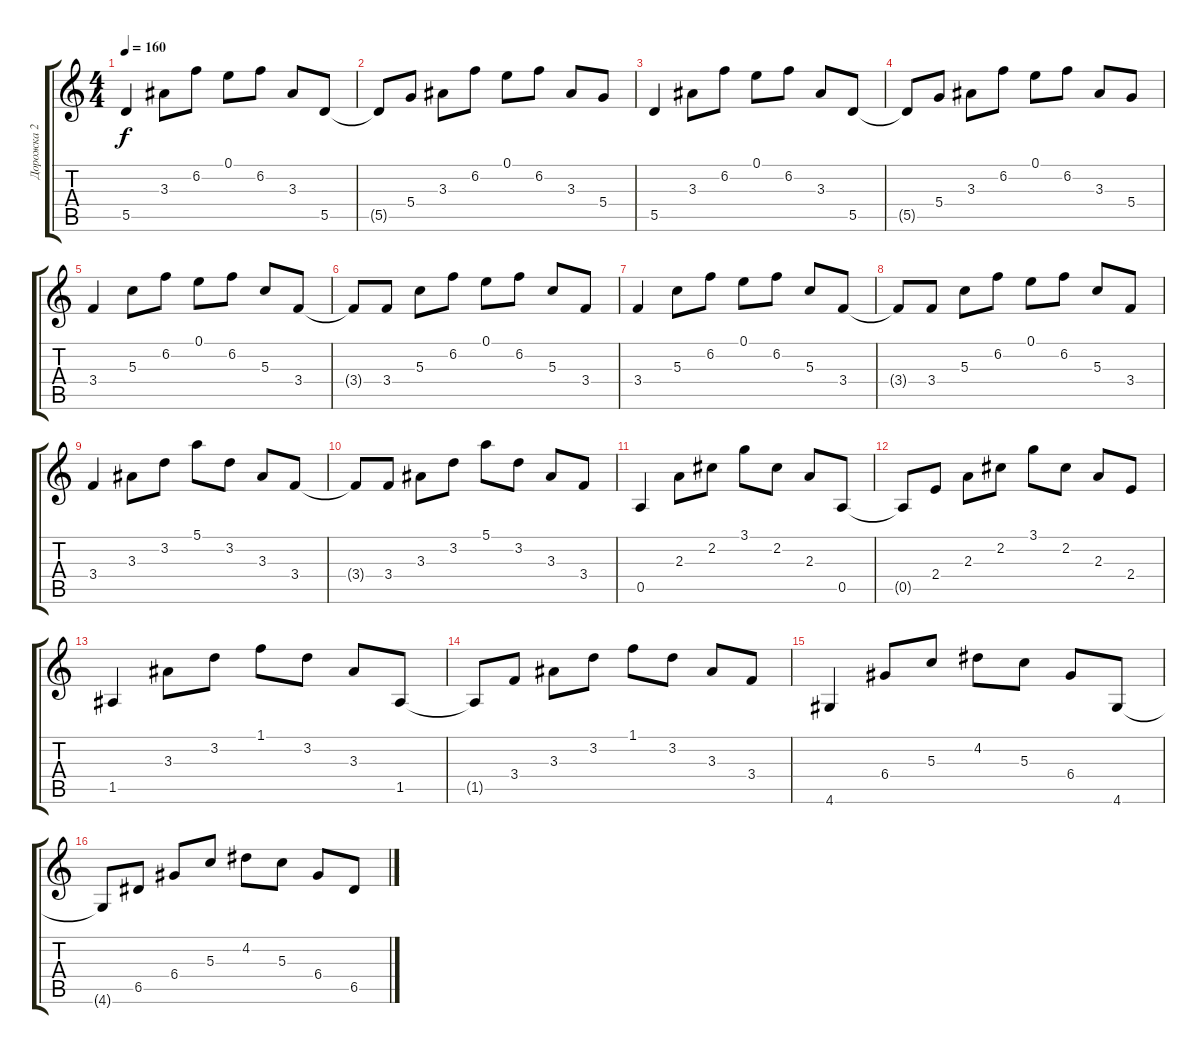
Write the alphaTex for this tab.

\track ("Дорожка 2" "Дорожка 2") {instrument acousticguitarnylon}
\staff {score tabs}
\tuning (E4 B3 G3 D3 A2 E2) {hide}
\ts (4 4)
\tempo 160
\clef g2
\ks c
5.5.4{dy f} 3.3.8 6.2.8 0.1.8 6.2.8 3.3.8 5.5.8 |
5.5{t}.8 5.4.8 3.3.8 6.2.8 0.1.8 6.2.8 3.3.8 5.4.8 |
5.5.4 3.3.8 6.2.8 0.1.8 6.2.8 3.3.8 5.5.8 |
5.5{t}.8 5.4.8 3.3.8 6.2.8 0.1.8 6.2.8 3.3.8 5.4.8 |
3.4.4 5.3.8 6.2.8 0.1.8 6.2.8 5.3.8 3.4.8 |
3.4{t}.8 3.4.8 5.3.8 6.2.8 0.1.8 6.2.8 5.3.8 3.4.8 |
3.4.4 5.3.8 6.2.8 0.1.8 6.2.8 5.3.8 3.4.8 |
3.4{t}.8 3.4.8 5.3.8 6.2.8 0.1.8 6.2.8 5.3.8 3.4.8 |
3.4.4 3.3.8 3.2.8 5.1.8 3.2.8 3.3.8 3.4.8 |
3.4{t}.8 3.4.8 3.3.8 3.2.8 5.1.8 3.2.8 3.3.8 3.4.8 |
0.5.4 2.3.8 2.2.8 3.1.8 2.2.8 2.3.8 0.5.8 |
0.5{t}.8 2.4.8 2.3.8 2.2.8 3.1.8 2.2.8 2.3.8 2.4.8 |
1.5.4 3.3.8 3.2.8 1.1.8 3.2.8 3.3.8 1.5.8 |
1.5{t}.8 3.4.8 3.3.8 3.2.8 1.1.8 3.2.8 3.3.8 3.4.8 |
4.6.4 6.4.8 5.3.8 4.2.8 5.3.8 6.4.8 4.6.8 |
4.6{t}.8 6.5.8 6.4.8 5.3.8 4.2.8 5.3.8 6.4.8 6.5.8
